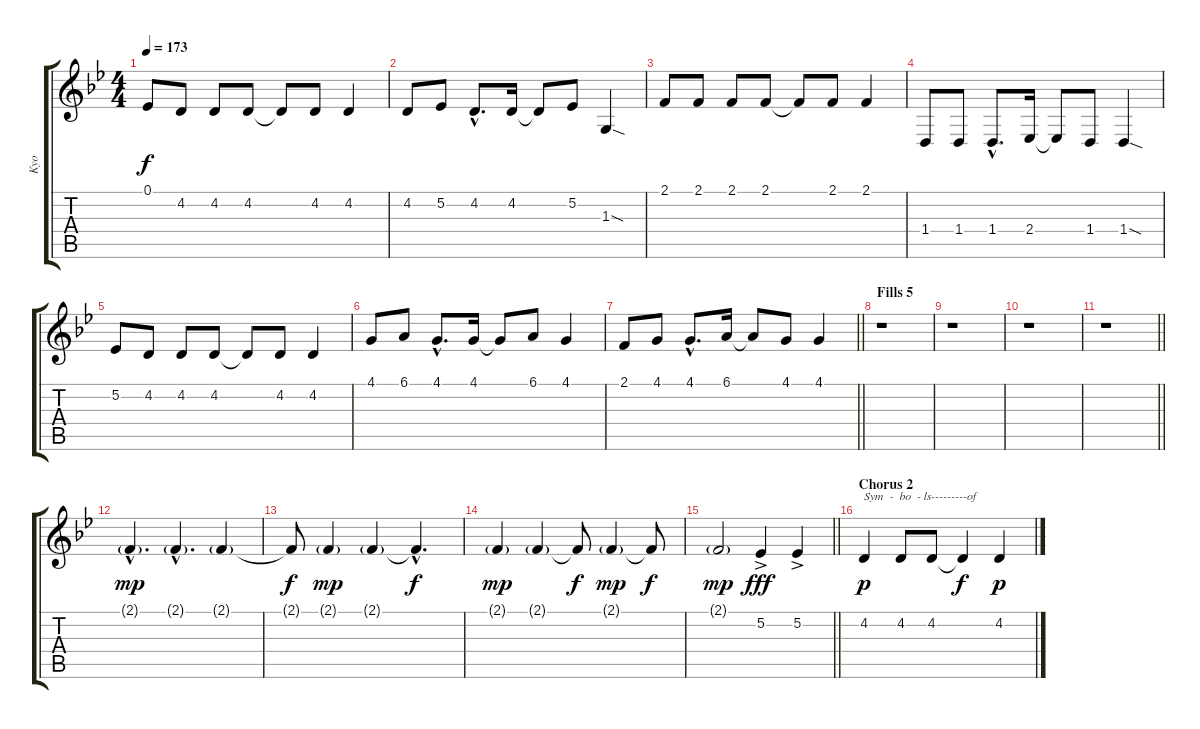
\track ("Kyo" "Kyo") {instrument sopranosax}
\staff {score tabs}
\tuning (Eb4 Bb3 Gb3 Db3 Ab2 Db2) {hide}
\ts (4 4)
\tempo 173
\clef g2
\ks bb
0.1.8{dy f} 4.2.8 4.2.8 4.2.8 4.2{t}.8 4.2.8 4.2.4 |
4.2.8 5.2.8 4.2{hac}.8{d} 4.2.16 4.2{t}.8 5.2.8 1.3{sod}.4 |
2.1.8 2.1.8 2.1.8 2.1.8 2.1{t}.8 2.1.8 2.1.4 |
1.4.8 1.4.8 1.4{hac}.8{d} 2.4.16 2.4{t}.8 1.4.8 1.4{sod}.4 |
5.2.8 4.2.8 4.2.8 4.2.8 4.2{t}.8 4.2.8 4.2.4 |
4.1.8 6.1.8 4.1{hac}.8{d} 4.1.16 4.1{t}.8 6.1.8 4.1.4 |
\barLineRight lightlight
2.1.8 4.1.8 4.1{hac}.8{d} 6.1.16 6.1{t}.8 4.1.8 4.1.4 |
\section ("" "Fills 5")
r.1 |
r.1 |
r.1 |
\barLineRight lightlight
r.1 |
2.1{g hac}.4{d dy mp} 2.1{g hac}.4{d} 2.1{g}.4 |
2.1{t}.8{dy f} 2.1{g}.4{dy mp} 2.1{g}.4 2.1{hac t}.4{d dy f} |
2.1{g}.4{dy mp} 2.1{g}.4 2.1{t}.8{dy f} 2.1{g}.4{dy mp} 2.1{t}.8{dy f} |
\barLineRight lightlight
2.1{g}.2{dy mp} 5.2{ac}.4{dy fff} 5.2{ac}.4 |
\section ("" "Chorus 2")
4.2.4{txt "Sym  -  bo  - ls---------of" dy p} 4.2.8 4.2.8 4.2{t}.4{dy f} 4.2.4{dy p}
